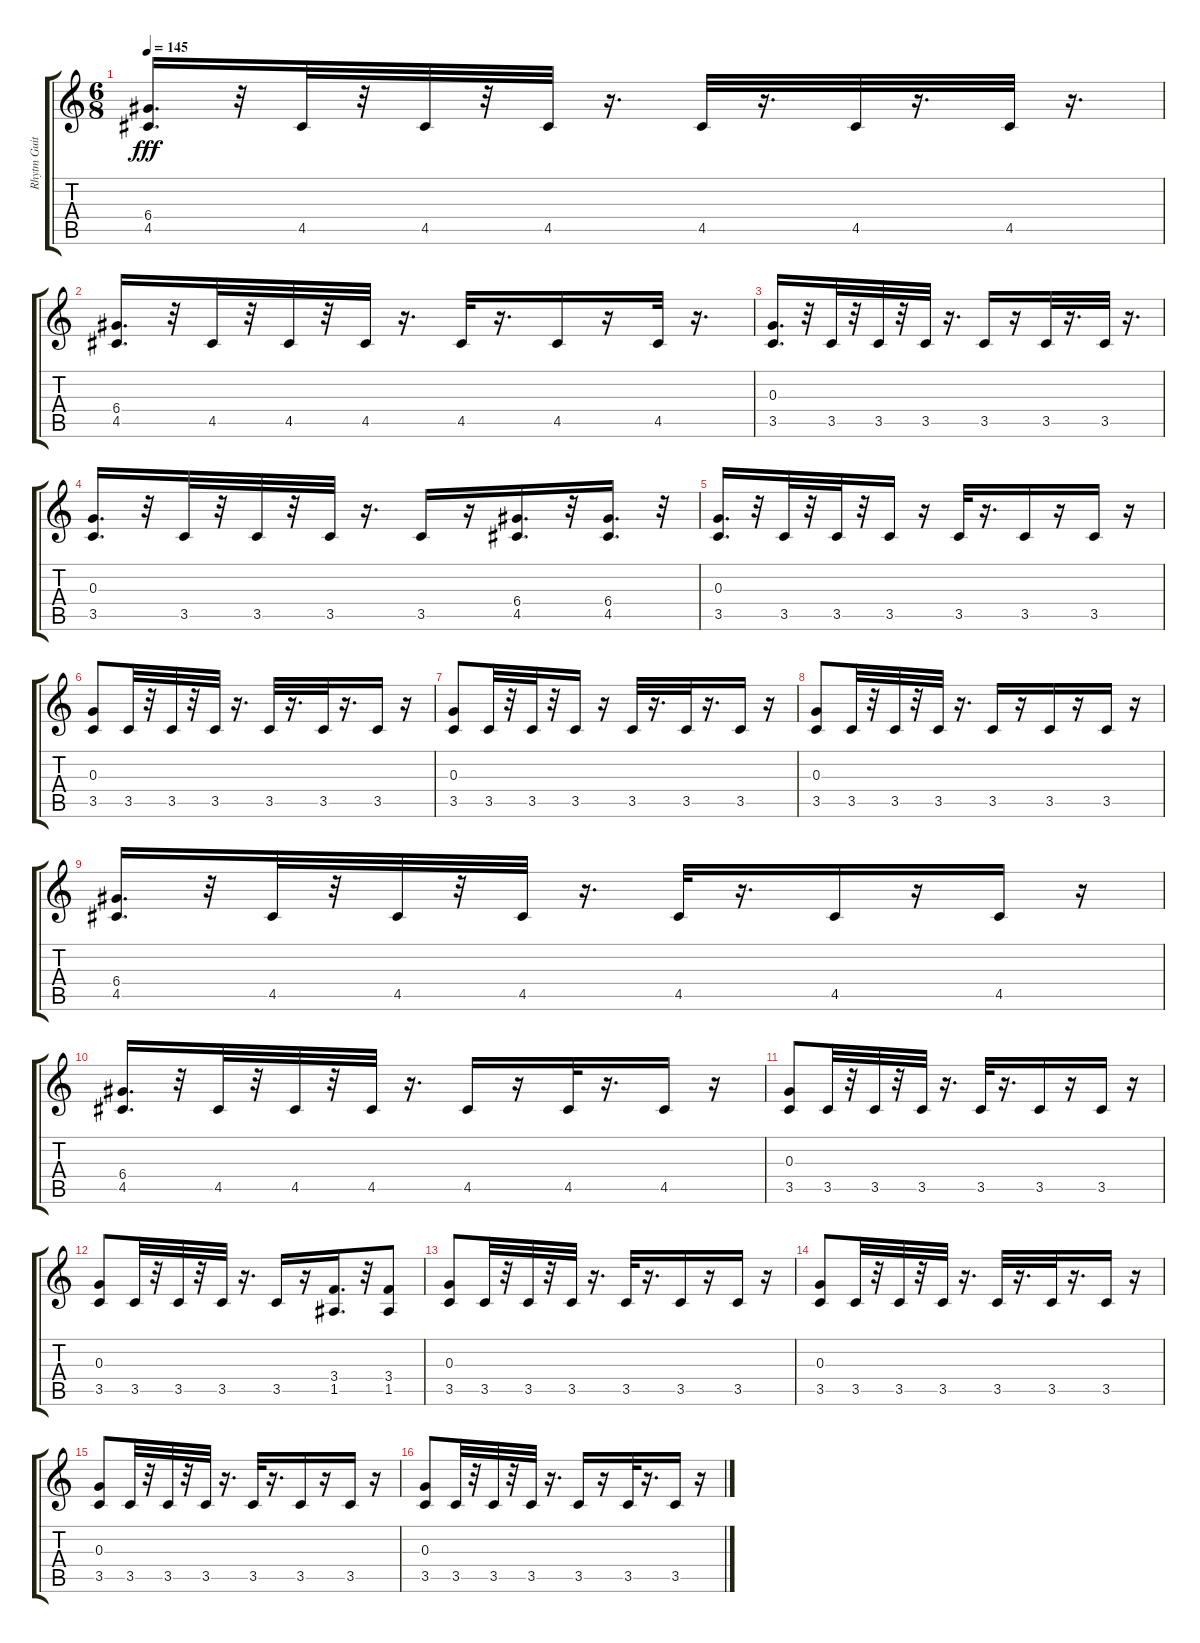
\track ("Rhytm Guitar" "Rhytm Guit") {instrument distortionguitar}
\staff {score tabs}
\tuning (E4 B3 G3 D3 A2 E2) {hide}
\ts (6 8)
\tempo 145
\clef g2
\ks c
(6.4 4.5).16{d dy fff} r.32 4.5.32 r.32 4.5.32 r.32 4.5.32 r.16{d} 4.5.32 r.16{d} 4.5.32 r.16{d} 4.5.32 r.16{d} |
(6.4 4.5).16{d} r.32 4.5.32 r.32 4.5.32 r.32 4.5.32 r.16{d} 4.5.32 r.16{d} 4.5.16 r.16 4.5.32 r.16{d} |
(0.3 3.5).16{d} r.32 3.5.32 r.32 3.5.32 r.32 3.5.32 r.16{d} 3.5.16 r.16 3.5.32 r.16{d} 3.5.32 r.16{d} |
(0.3 3.5).16{d} r.32 3.5.32 r.32 3.5.32 r.32 3.5.32 r.16{d} 3.5.16 r.16 (6.4 4.5).16{d} r.32 (6.4 4.5).16{d} r.32 |
(0.3 3.5).16{d} r.32 3.5.32 r.32 3.5.32 r.32 3.5.16 r.16 3.5.32 r.16{d} 3.5.16 r.16 3.5.16 r.16 |
(0.3 3.5).8 3.5.32 r.32 3.5.32 r.32 3.5.32 r.16{d} 3.5.32 r.16{d} 3.5.32 r.16{d} 3.5.16 r.16 |
(0.3 3.5).8 3.5.32 r.32 3.5.32 r.32 3.5.16 r.16 3.5.32 r.16{d} 3.5.32 r.16{d} 3.5.16 r.16 |
(0.3 3.5).8 3.5.32 r.32 3.5.32 r.32 3.5.32 r.16{d} 3.5.16 r.16 3.5.16 r.16 3.5.16 r.16 |
(6.4 4.5).16{d} r.32 4.5.32 r.32 4.5.32 r.32 4.5.32 r.16{d} 4.5.32 r.16{d} 4.5.16 r.16 4.5.16 r.16 |
(6.4 4.5).16{d} r.32 4.5.32 r.32 4.5.32 r.32 4.5.32 r.16{d} 4.5.16 r.16 4.5.32 r.16{d} 4.5.16 r.16 |
(0.3 3.5).8 3.5.32 r.32 3.5.32 r.32 3.5.32 r.16{d} 3.5.32 r.16{d} 3.5.16 r.16 3.5.16 r.16 |
(0.3 3.5).8 3.5.32 r.32 3.5.32 r.32 3.5.32 r.16{d} 3.5.16 r.16 (3.4 1.5).16{d} r.32 (3.4 1.5).8 |
(0.3 3.5).8 3.5.32 r.32 3.5.32 r.32 3.5.32 r.16{d} 3.5.32 r.16{d} 3.5.16 r.16 3.5.16 r.16 |
(0.3 3.5).8 3.5.32 r.32 3.5.32 r.32 3.5.32 r.16{d} 3.5.32 r.16{d} 3.5.32 r.16{d} 3.5.16 r.16 |
(0.3 3.5).8 3.5.32 r.32 3.5.32 r.32 3.5.32 r.16{d} 3.5.32 r.16{d} 3.5.16 r.16 3.5.16 r.16 |
(0.3 3.5).8 3.5.32 r.32 3.5.32 r.32 3.5.32 r.16{d} 3.5.16 r.16 3.5.32 r.16{d} 3.5.16 r.16
